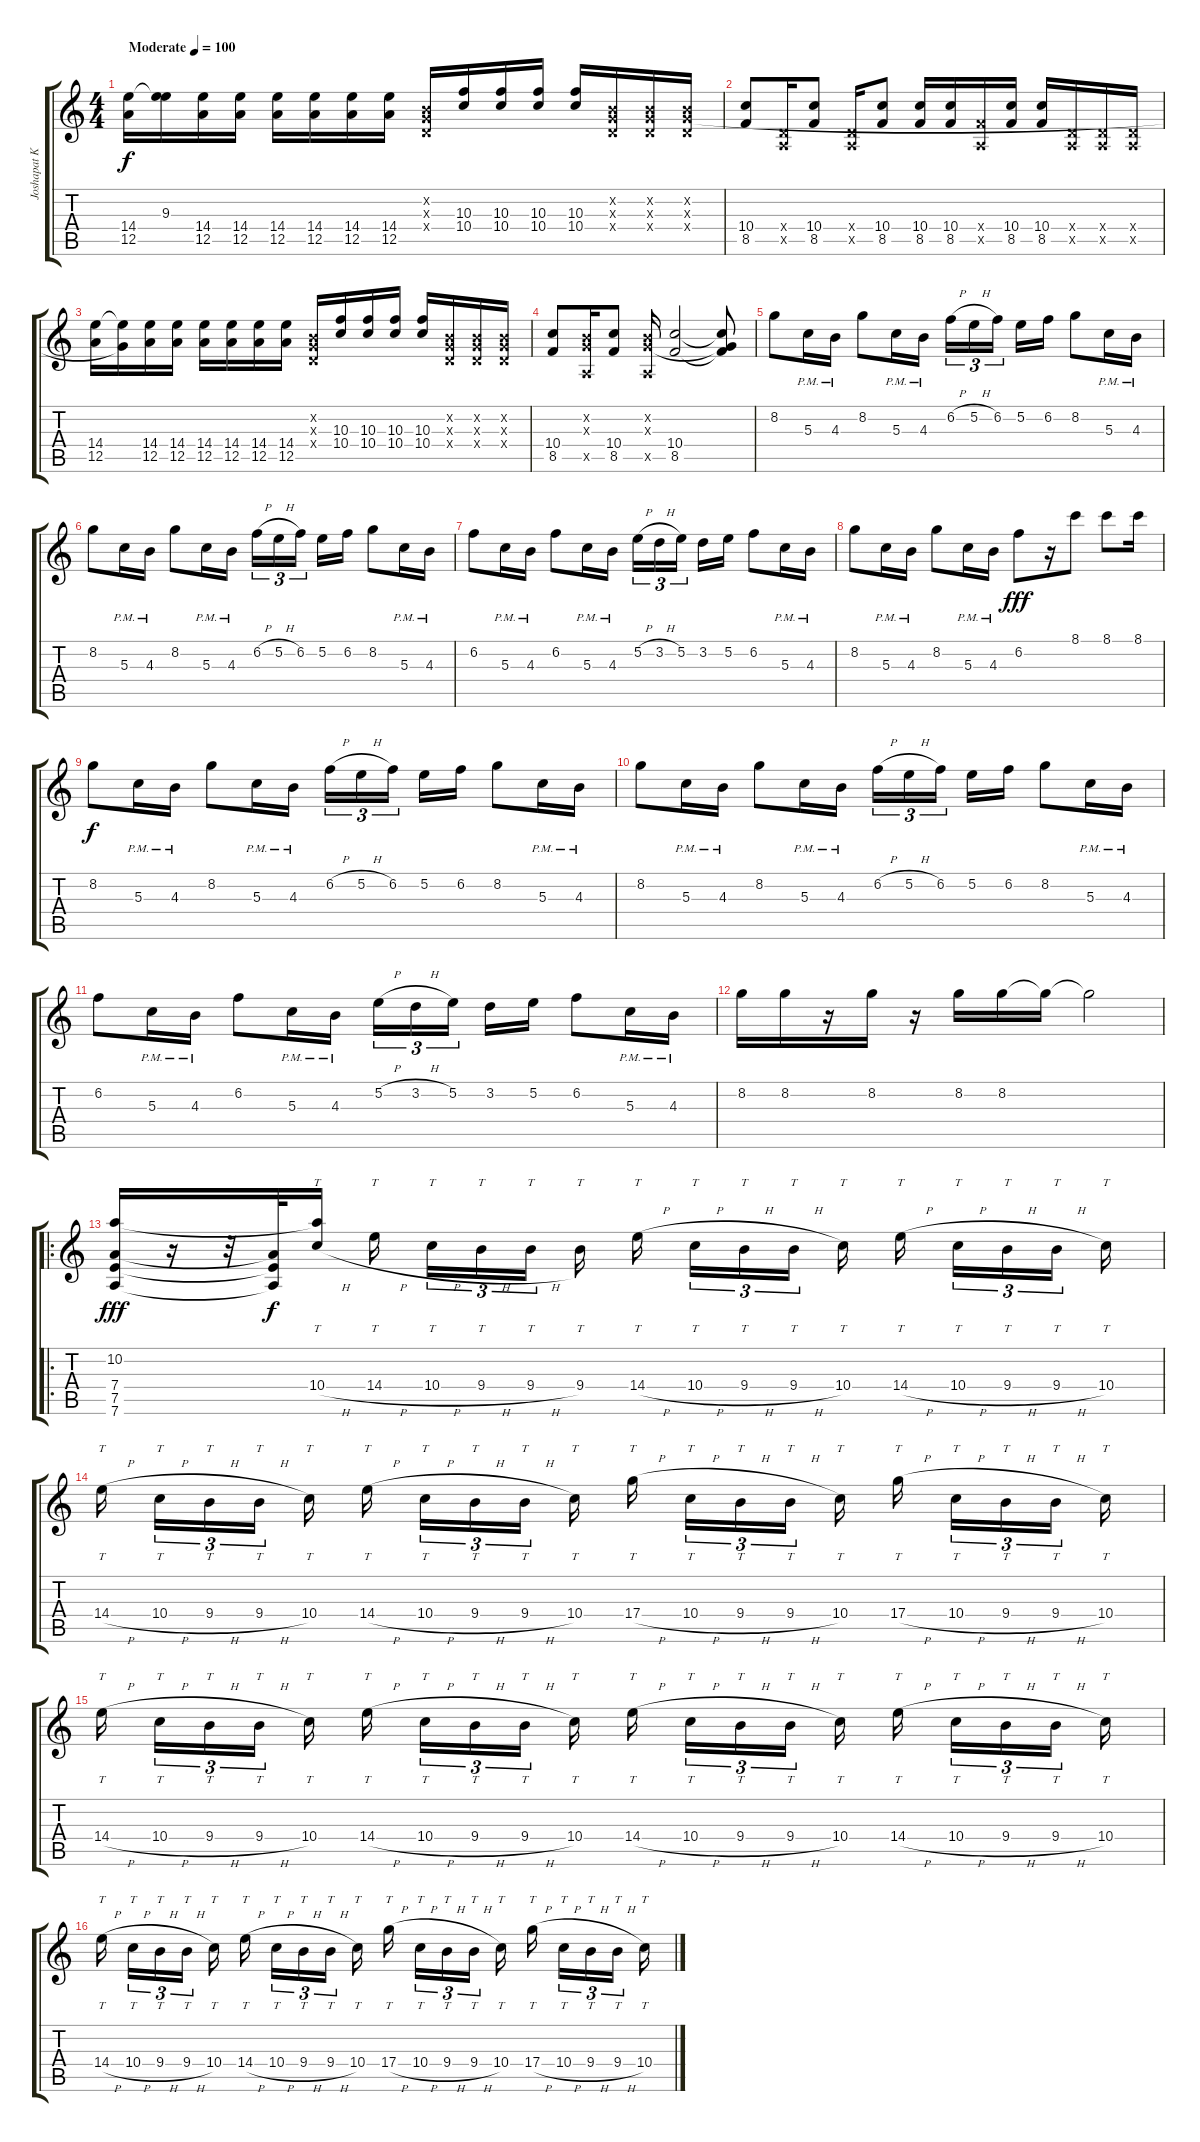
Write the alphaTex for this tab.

\track ("Joshapat Klemens" "Joshapat K") {instrument overdrivenguitar}
\staff {score tabs}
\tuning (E4 B3 G3 D3 A2 D2) {hide}
\ts (4 4)
\tempo (100 "Moderate")
\clef g2
\ks c
(14.4 12.5).16{dy f instrument overdrivenguitar} (9.3 14.4{t}).16 (14.4 12.5).16 (14.4 12.5).16 (14.4 12.5).16 (14.4 12.5).16 (14.4 12.5).16 (14.4 12.5).16 (0.2{x} 0.3{x} 0.4{x}).16 (10.3 10.4).16 (10.3 10.4).16 (10.3 10.4).16 (10.3 10.4).16 (0.2{x} 0.3{x} 0.4{x}).16 (0.2{x} 0.3{x} 0.4{x}).16 (0.2{x} 0.3{x} 0.4{x}).16 |
(10.4 8.5).8 (0.4{x} 0.5{x}).16 (10.4 8.5).8 (0.4{x} 0.5{x}).16 (10.4 8.5).8 (10.4 8.5).16 (10.4 8.5).16 (3.4{x} 0.5{x}).16 (10.4 8.5).16 (10.4 8.5).16 (0.4{x} 0.5{x}).16 (0.4{x} 0.5{x}).16 (0.4{x} 0.5{x}).16 |
(14.4 12.5).16 (0.3{t} 14.4{t}).16 (14.4 12.5).16 (14.4 12.5).16 (14.4 12.5).16 (14.4 12.5).16 (14.4 12.5).16 (14.4 12.5).16 (0.2{x} 0.3{x} 0.4{x}).16 (10.3 10.4).16 (10.3 10.4).16 (10.3 10.4).16 (10.3 10.4).16 (0.2{x} 0.3{x} 0.4{x}).16 (0.2{x} 0.3{x} 0.4{x}).16 (0.2{x} 0.3{x} 0.4{x}).16 |
(10.4 8.5).8 (0.2{x} 0.3{x} 0.5{x}).16 (10.4 8.5).8 (0.2{x} 0.3{x} 0.5{x}).16 (10.4 8.5).2 (0.3{t} 10.4{t} 8.5{t}).8 |
8.2.8{instrument overdrivenguitar} 5.3{pm}.16 4.3{pm}.16 8.2.8 5.3{pm}.16 4.3{pm}.16 6.2{h}.16{tu (3 2)} 5.2{h}.16{tu (3 2)} 6.2.16{tu (3 2) beam splitsecondary} 5.2.16 6.2.16 8.2.8 5.3{pm}.16 4.3{pm}.16 |
8.2.8 5.3{pm}.16 4.3{pm}.16 8.2.8 5.3{pm}.16 4.3{pm}.16 6.2{h}.16{tu (3 2)} 5.2{h}.16{tu (3 2)} 6.2.16{tu (3 2) beam splitsecondary} 5.2.16 6.2.16 8.2.8 5.3{pm}.16 4.3{pm}.16 |
6.2.8 5.3{pm}.16 4.3{pm}.16 6.2.8 5.3{pm}.16 4.3{pm}.16 5.2{h}.16{tu (3 2)} 3.2{h}.16{tu (3 2)} 5.2.16{tu (3 2) beam splitsecondary} 3.2.16 5.2.16 6.2.8 5.3{pm}.16 4.3{pm}.16 |
8.2.8 5.3{pm}.16 4.3{pm}.16 8.2.8 5.3{pm}.16 4.3{pm}.16 6.2.8{dy fff} r.16 8.1.8 8.1.8 8.1.16 |
8.2.8{dy f} 5.3{pm}.16 4.3{pm}.16 8.2.8 5.3{pm}.16 4.3{pm}.16 6.2{h}.16{tu (3 2)} 5.2{h}.16{tu (3 2)} 6.2.16{tu (3 2) beam splitsecondary} 5.2.16 6.2.16 8.2.8 5.3{pm}.16 4.3{pm}.16 |
8.2.8 5.3{pm}.16 4.3{pm}.16 8.2.8 5.3{pm}.16 4.3{pm}.16 6.2{h}.16{tu (3 2)} 5.2{h}.16{tu (3 2)} 6.2.16{tu (3 2) beam splitsecondary} 5.2.16 6.2.16 8.2.8 5.3{pm}.16 4.3{pm}.16 |
6.2.8 5.3{pm}.16 4.3{pm}.16 6.2.8 5.3{pm}.16 4.3{pm}.16 5.2{h}.16{tu (3 2)} 3.2{h}.16{tu (3 2)} 5.2.16{tu (3 2) beam splitsecondary} 3.2.16 5.2.16 6.2.8 5.3{pm}.16 4.3{pm}.16 |
8.2.16 8.2.16 r.16 8.2.16 r.16 8.2.16 8.2.16 8.2{t}.16 8.2{t}.2 |
\ro
(10.2 7.4 7.5 7.6).16{dy fff} r.16 r.32 (7.4{t} 7.5{t} 7.6{t}).32{dy f} (10.2{t} 10.4{h}).16{tt} 14.4{h}.16{tt beam splitsecondary} 10.4{h}.16{tt tu (3 2)} 9.4{h}.16{tt tu (3 2)} 9.4{h}.16{tt tu (3 2) beam splitsecondary} 9.4.16{tt} 14.4{h}.16{tt beam splitsecondary} 10.4{h}.16{tt tu (3 2)} 9.4{h}.16{tt tu (3 2)} 9.4{h}.16{tt tu (3 2) beam splitsecondary} 10.4.16{tt} 14.4{h}.16{tt beam splitsecondary} 10.4{h}.16{tt tu (3 2)} 9.4{h}.16{tt tu (3 2)} 9.4{h}.16{tt tu (3 2) beam splitsecondary} 10.4.16{tt} |
14.4{h}.16{tt beam splitsecondary} 10.4{h}.16{tt tu (3 2)} 9.4{h}.16{tt tu (3 2)} 9.4{h}.16{tt tu (3 2) beam splitsecondary} 10.4.16{tt} 14.4{h}.16{tt beam splitsecondary} 10.4{h}.16{tt tu (3 2)} 9.4{h}.16{tt tu (3 2)} 9.4{h}.16{tt tu (3 2) beam splitsecondary} 10.4.16{tt} 17.4{h}.16{tt beam splitsecondary} 10.4{h}.16{tt tu (3 2)} 9.4{h}.16{tt tu (3 2)} 9.4{h}.16{tt tu (3 2) beam splitsecondary} 10.4.16{tt} 17.4{h}.16{tt beam splitsecondary} 10.4{h}.16{tt tu (3 2)} 9.4{h}.16{tt tu (3 2)} 9.4{h}.16{tt tu (3 2) beam splitsecondary} 10.4.16{tt} |
14.4{h}.16{tt beam splitsecondary} 10.4{h}.16{tt tu (3 2)} 9.4{h}.16{tt tu (3 2)} 9.4{h}.16{tt tu (3 2) beam splitsecondary} 10.4.16{tt} 14.4{h}.16{tt beam splitsecondary} 10.4{h}.16{tt tu (3 2)} 9.4{h}.16{tt tu (3 2)} 9.4{h}.16{tt tu (3 2) beam splitsecondary} 10.4.16{tt} 14.4{h}.16{tt beam splitsecondary} 10.4{h}.16{tt tu (3 2)} 9.4{h}.16{tt tu (3 2)} 9.4{h}.16{tt tu (3 2) beam splitsecondary} 10.4.16{tt} 14.4{h}.16{tt beam splitsecondary} 10.4{h}.16{tt tu (3 2)} 9.4{h}.16{tt tu (3 2)} 9.4{h}.16{tt tu (3 2) beam splitsecondary} 10.4.16{tt} |
14.4{h}.16{tt beam splitsecondary} 10.4{h}.16{tt tu (3 2)} 9.4{h}.16{tt tu (3 2)} 9.4{h}.16{tt tu (3 2) beam splitsecondary} 10.4.16{tt} 14.4{h}.16{tt beam splitsecondary} 10.4{h}.16{tt tu (3 2)} 9.4{h}.16{tt tu (3 2)} 9.4{h}.16{tt tu (3 2) beam splitsecondary} 10.4.16{tt} 17.4{h}.16{tt beam splitsecondary} 10.4{h}.16{tt tu (3 2)} 9.4{h}.16{tt tu (3 2)} 9.4{h}.16{tt tu (3 2) beam splitsecondary} 10.4.16{tt} 17.4{h}.16{tt beam splitsecondary} 10.4{h}.16{tt tu (3 2)} 9.4{h}.16{tt tu (3 2)} 9.4{h}.16{tt tu (3 2) beam splitsecondary} 10.4.16{tt}
